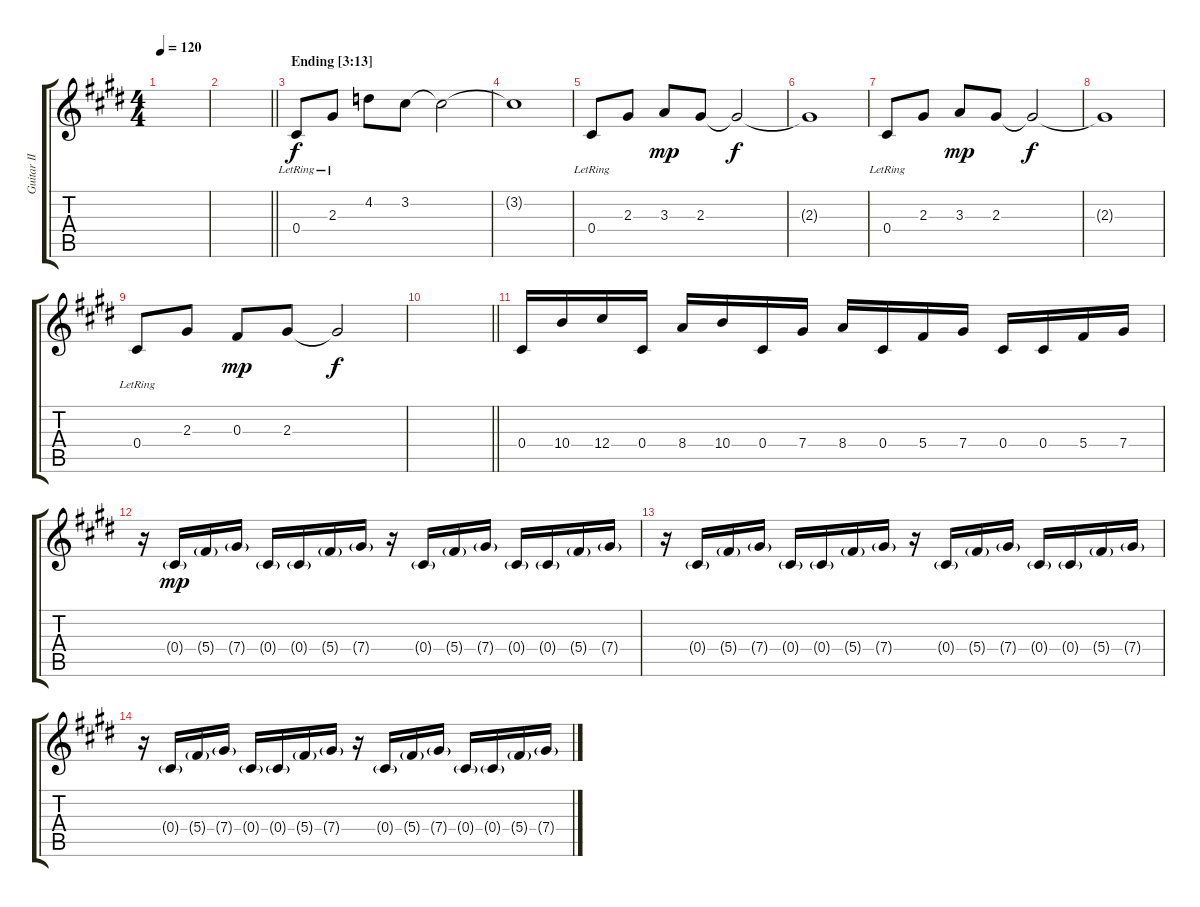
\track ("Guitar II" "Guitar II") {instrument distortionguitar}
\staff {score tabs}
\tuning (Eb4 Bb3 Gb3 Db3 Ab2 Db2) {hide}
\ts (4 4)
\tempo 120
\clef g2
\ks c#minor
|
\barLineRight lightlight
|
\section ("" "Ending [3:13]")
0.4{lr}.8{volume 8 instrument electricguitarmuted} 2.3{lr}.8 4.2.8 3.2.8 3.2{t}.2 |
3.2{t}.1 |
0.4{lr}.8 2.3.8 3.3.8{dy mp} 2.3.8 2.3{t}.2{dy f} |
2.3{t}.1 |
0.4{lr}.8 2.3.8 3.3.8{dy mp} 2.3.8 2.3{t}.2{dy f} |
2.3{t}.1 |
0.4{lr}.8 2.3.8 0.3.8{dy mp} 2.3.8 2.3{t}.2{dy f} |
\barLineRight lightlight
|
0.4.16{volume 13 instrument distortionguitar} 10.4.16 12.4.16 0.4.16 8.4.16 10.4.16 0.4.16 7.4.16 8.4.16 0.4.16 5.4.16 7.4.16 0.4.16 0.4.16 5.4.16 7.4.16 |
r.16{volume 0} 0.4{g}.16{dy mp} 5.4{g}.16 7.4{g}.16 0.4{g}.16 0.4{g}.16 5.4{g}.16 7.4{g}.16 r.16 0.4{g}.16 5.4{g}.16 7.4{g}.16 0.4{g}.16 0.4{g}.16 5.4{g}.16 7.4{g}.16 |
r.16 0.4{g}.16 5.4{g}.16 7.4{g}.16 0.4{g}.16 0.4{g}.16 5.4{g}.16 7.4{g}.16 r.16 0.4{g}.16 5.4{g}.16 7.4{g}.16 0.4{g}.16 0.4{g}.16 5.4{g}.16 7.4{g}.16 |
r.16 0.4{g}.16 5.4{g}.16 7.4{g}.16 0.4{g}.16 0.4{g}.16 5.4{g}.16 7.4{g}.16 r.16 0.4{g}.16 5.4{g}.16 7.4{g}.16 0.4{g}.16 0.4{g}.16 5.4{g}.16 7.4{g}.16
